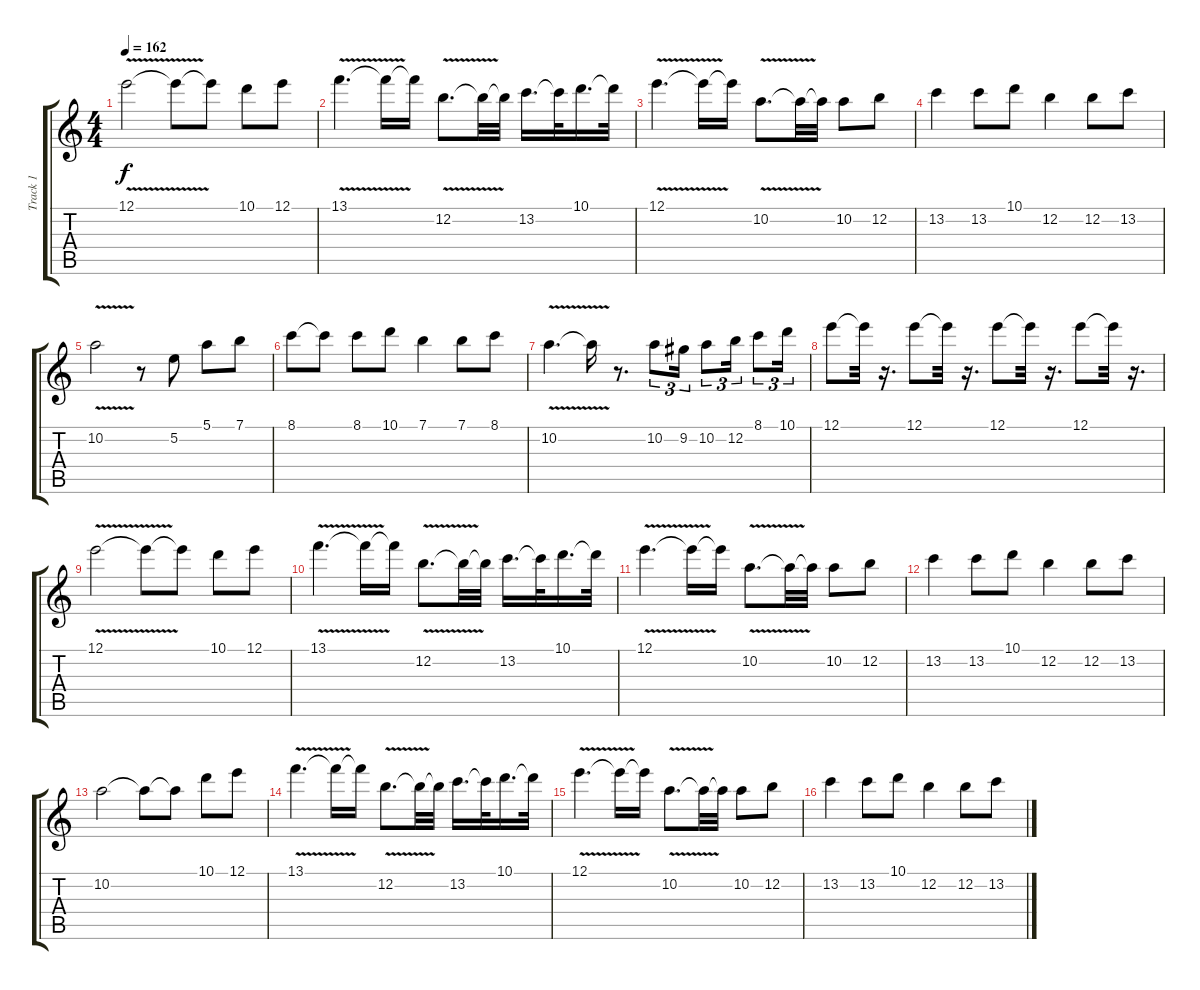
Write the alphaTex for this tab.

\track ("Track 1" "Track 1") {instrument distortionguitar}
\staff {score tabs}
\tuning (E4 B3 G3 D3 A2 E2) {hide}
\ts (4 4)
\tempo 162
\clef g2
\ks c
12.1{v}.2{dy f} 12.1{t}.8 12.1{t}.8 10.1.8 12.1.8 |
13.1{v}.4{d} 13.1{t}.16 13.1{t}.16 12.2{v}.8{d} 12.2{t}.32 12.2{t}.32 13.2.16{d} 13.2{t}.32 10.1.16{d} 10.1{t}.32 |
12.1{v}.4{d} 12.1{t}.16 12.1{t}.16 10.2{v}.8{d} 10.2{t}.32 10.2{t}.32 10.2.8 12.2.8 |
13.2.4 13.2.8 10.1.8 12.2.4 12.2.8 13.2.8 |
10.2{v}.2 r.8 5.2.8 5.1.8 7.1.8 |
8.1.8 8.1{t}.8 8.1.8 10.1.8 7.1.4 7.1.8 8.1.8 |
10.2{v}.4{d} 10.2{t}.16 r.8{d} 10.2.8{tu (3 2)} 9.2.16{tu (3 2)} 10.2.8{tu (3 2)} 12.2.16{tu (3 2)} 8.1.8{tu (3 2)} 10.1.16{tu (3 2)} |
12.1.8 12.1{t}.32 r.16{d} 12.1.8 12.1{t}.32 r.16{d} 12.1.8 12.1{t}.32 r.16{d} 12.1.8 12.1{t}.32 r.16{d} |
12.1{v}.2 12.1{t}.8 12.1{t}.8 10.1.8 12.1.8 |
13.1{v}.4{d} 13.1{t}.16 13.1{t}.16 12.2{v}.8{d} 12.2{t}.32 12.2{t}.32 13.2.16{d} 13.2{t}.32 10.1.16{d} 10.1{t}.32 |
12.1{v}.4{d} 12.1{t}.16 12.1{t}.16 10.2{v}.8{d} 10.2{t}.32 10.2{t}.32 10.2.8 12.2.8 |
13.2.4 13.2.8 10.1.8 12.2.4 12.2.8 13.2.8 |
10.2.2 10.2{t}.8 10.2{t}.8 10.1.8 12.1.8 |
13.1{v}.4{d} 13.1{t}.16 13.1{t}.16 12.2{v}.8{d} 12.2{t}.32 12.2{t}.32 13.2.16{d} 13.2{t}.32 10.1.16{d} 10.1{t}.32 |
12.1{v}.4{d} 12.1{t}.16 12.1{t}.16 10.2{v}.8{d} 10.2{t}.32 10.2{t}.32 10.2.8 12.2.8 |
13.2.4 13.2.8 10.1.8 12.2.4 12.2.8 13.2.8
